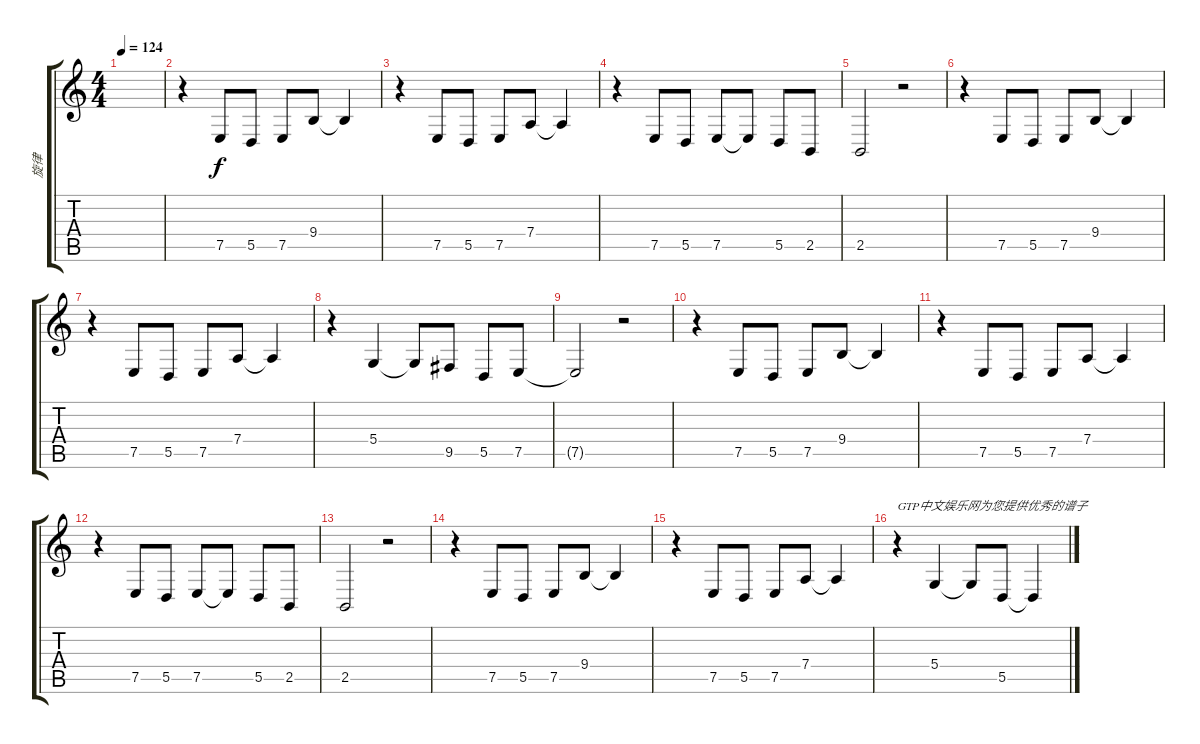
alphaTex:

\track ("旋律" "旋律") {instrument tangoaccordion}
\staff {score tabs}
\tuning (E4 B3 G3 D3 A2 E2) {hide}
\ts (4 4)
\tempo 124
\clef g2
\ks c
|
r.4 7.5.8{volume 9} 5.5.8 7.5.8 9.4.8 9.4{t}.4 |
r.4 7.5.8 5.5.8 7.5.8 7.4.8 7.4{t}.4 |
r.4 7.5.8 5.5.8 7.5.8 7.5{t}.8 5.5.8 2.5.8 |
2.5.2 r.2 |
r.4 7.5.8 5.5.8 7.5.8 9.4.8 9.4{t}.4 |
r.4 7.5.8 5.5.8 7.5.8 7.4.8 7.4{t}.4 |
r.4 5.4.4 5.4{t}.8 9.5.8 5.5.8 7.5.8 |
7.5{t}.2 r.2 |
r.4{volume 5} 7.5.8 5.5.8 7.5.8 9.4.8 9.4{t}.4 |
r.4 7.5.8 5.5.8 7.5.8 7.4.8 7.4{t}.4 |
r.4 7.5.8 5.5.8 7.5.8 7.5{t}.8 5.5.8 2.5.8 |
2.5.2 r.2 |
r.4 7.5.8 5.5.8 7.5.8 9.4.8 9.4{t}.4 |
r.4 7.5.8 5.5.8 7.5.8 7.4.8 7.4{t}.4 |
r.4{txt "GTP中文娱乐网为您提供优秀的谱子"} 5.4.4 5.4{t}.8 5.5.8 5.5{t}.4
